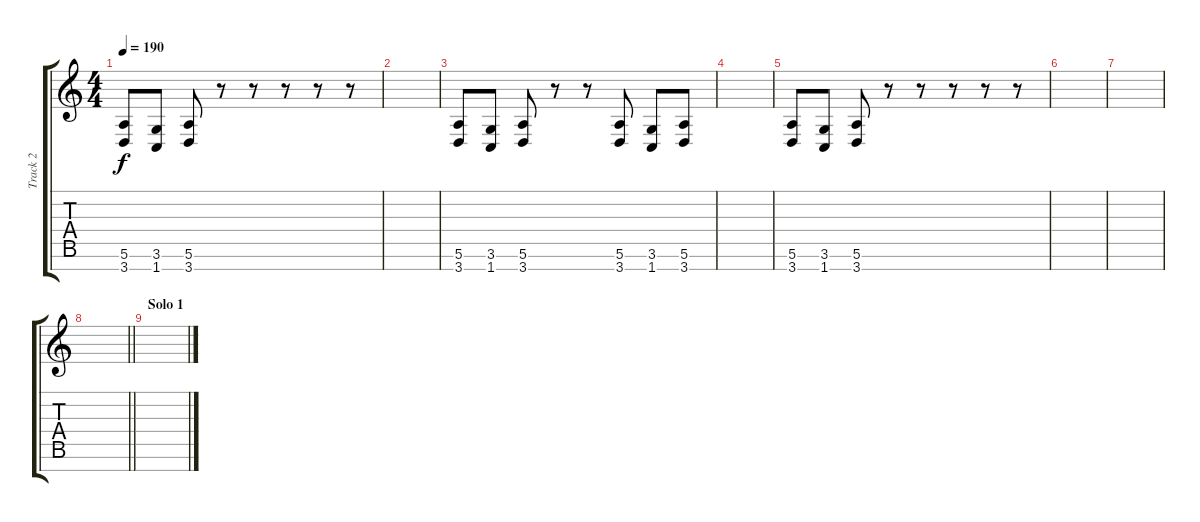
\track ("Track 2" "Track 2") {instrument distortionguitar}
\staff {score tabs}
\tuning (E4 B3 G3 D3 A2 E2 B1) {hide}
\ts (4 4)
\tempo 190
\clef g2
\ks c
(5.6 3.7).8{dy f} (3.6 1.7).8 (5.6 3.7).8 r.8 r.8 r.8 r.8 r.8 |
|
(5.6 3.7).8 (3.6 1.7).8 (5.6 3.7).8 r.8 r.8 (5.6 3.7).8 (3.6 1.7).8 (5.6 3.7).8 |
|
(5.6 3.7).8 (3.6 1.7).8 (5.6 3.7).8 r.8 r.8 r.8 r.8 r.8 |
|
|
\barLineRight lightlight
|
\section ("" "Solo 1")
